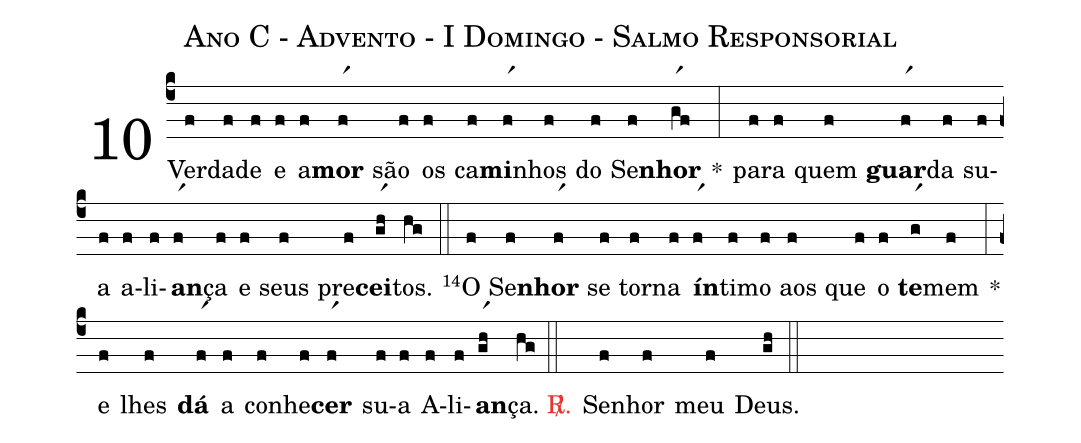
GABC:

name: Ano C - Advento - I Domingo - Salmo Responsorial;
%%
(c4)

<v>\VSup{10}</v>Ver(f)da(f)de(f) e(f) a(f)<b>mor</b>(fr1) são(f) os(f) ca(f)<b>mi</b>(fr1)nhos(f) do(f) Se(f)<b>nhor</b>(gr1f) *(:)
pa(f)ra(f) quem(f) <b>guar</b>(fr1)da(f) su(f)a(f) a(f)li(f)<b>an</b>(fr1)ça(f) e(f) seus(f) pre(f)<b>cei</b>(gr1h)tos.(hg)

(::)

<v>\VSup{14}</v>O(f) Se(f)<b>nhor</b>(fr1) se(f) tor(f)na(f) <b>ín</b>(fr1)ti(f)mo(f) aos(f) que(f) o(f) <b>te</b>(gr1)mem(f) *(:)
e(f) lhes(f) <b>dá</b>(fr1) a(f) co(f)nhe(f)<b>cer</b>(fr1) su(f)a(f) A(f)li(f)<b>an</b>(gr1h)ça.(hg)

(::)

<c><sp>R/</sp>.</c>() Se(f)nhor(f) meu(f) Deus.(gh)

(::)
